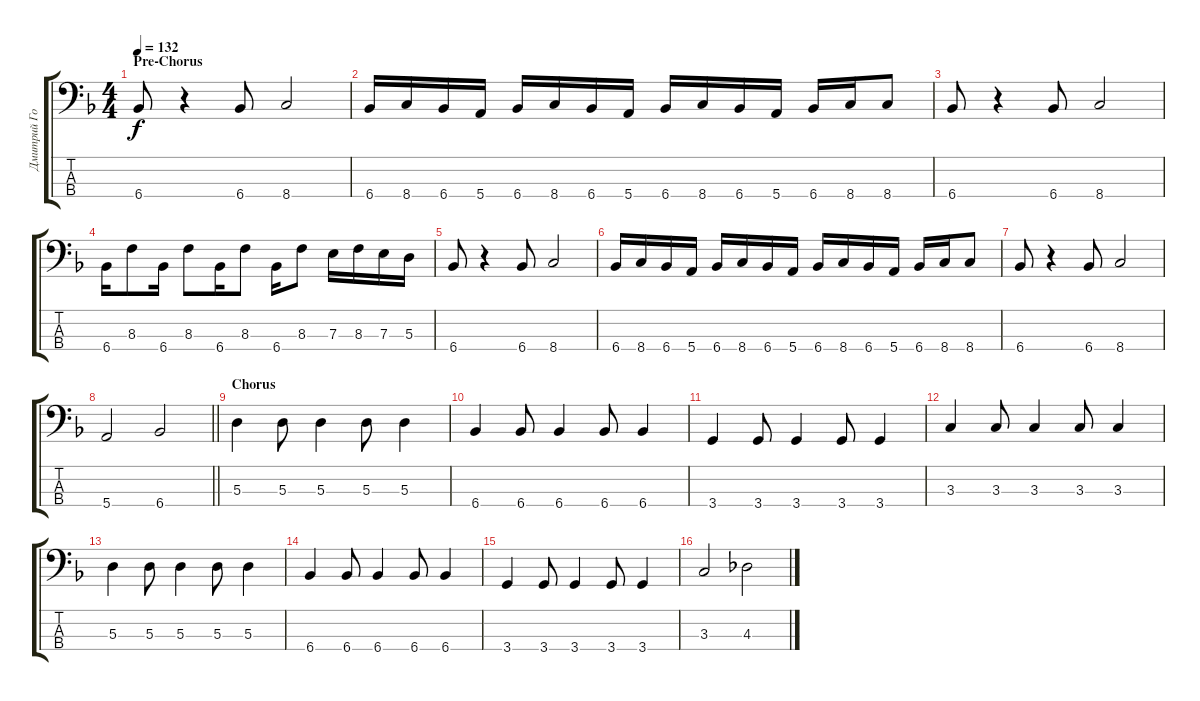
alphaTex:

\track ("Дмитрий Голяшев" "Дмитрий Го") {instrument electricbasspick}
\staff {score tabs}
\tuning (G2 D2 A1 E1) {hide}
\ts (4 4)
\section ("" "Pre-Chorus")
\tempo 132
\clef f4
\ks f
6.4.8{dy f} r.4 6.4.8 8.4.2 |
6.4.16 8.4.16 6.4.16 5.4.16 6.4.16 8.4.16 6.4.16 5.4.16 6.4.16 8.4.16 6.4.16 5.4.16 6.4.16 8.4.16 8.4.8 |
6.4.8 r.4 6.4.8 8.4.2 |
6.4.16 8.3.8 6.4.16 8.3.8 6.4.16 8.3.8 6.4.16 8.3.8 7.3.16 8.3.16 7.3.16 5.3.16 |
6.4.8 r.4 6.4.8 8.4.2 |
6.4.16 8.4.16 6.4.16 5.4.16 6.4.16 8.4.16 6.4.16 5.4.16 6.4.16 8.4.16 6.4.16 5.4.16 6.4.16 8.4.16 8.4.8 |
6.4.8 r.4 6.4.8 8.4.2 |
\barLineRight lightlight
5.4.2 6.4.2 |
\section ("" "Chorus")
5.3.4 5.3.8 5.3.4 5.3.8 5.3.4 |
6.4.4 6.4.8 6.4.4 6.4.8 6.4.4 |
3.4.4 3.4.8 3.4.4 3.4.8 3.4.4 |
3.3.4 3.3.8 3.3.4 3.3.8 3.3.4 |
5.3.4 5.3.8 5.3.4 5.3.8 5.3.4 |
6.4.4 6.4.8 6.4.4 6.4.8 6.4.4 |
3.4.4 3.4.8 3.4.4 3.4.8 3.4.4 |
3.3.2 4.3.2
